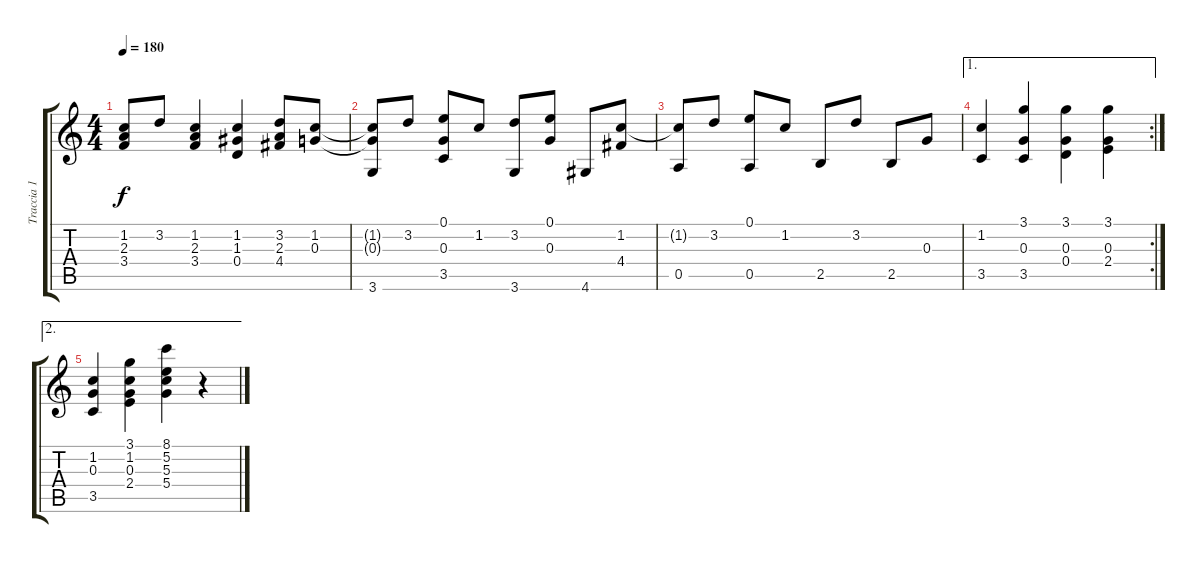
\track ("Traccia 1" "Traccia 1") {instrument acousticguitarsteel}
\staff {score tabs}
\tuning (E4 B3 G3 D3 A2 E2) {hide}
\ts (4 4)
\tempo 180
\clef g2
\ks c
(1.2{t} 2.3{t} 3.4).8{dy f} 3.2.8 (1.2 2.3 3.4).4 (1.2 1.3 0.4).4 (3.2 2.3 4.4).8 (1.2 0.3).8 |
(1.2{t} 0.3{t} 3.6).8 3.2.8 (0.1 0.3 3.5).8 1.2.8 (3.2 3.6).8 (0.1 0.3).8 4.6.8 (1.2 4.4).8 |
(1.2{t} 0.5).8 3.2.8 (0.1 0.5).8 1.2.8 2.5.8 3.2.8 2.5.8 0.3.8 |
\ae 1
\rc 2
(1.2 3.5).4 (3.1 0.3 3.5).4 (3.1 0.3 0.4).4 (3.1 0.3 2.4).4 |
\ae 2
(1.2 0.3 3.5).4 (3.1 1.2 0.3 2.4).4 (8.1 5.2 5.3 5.4).4 r.4
